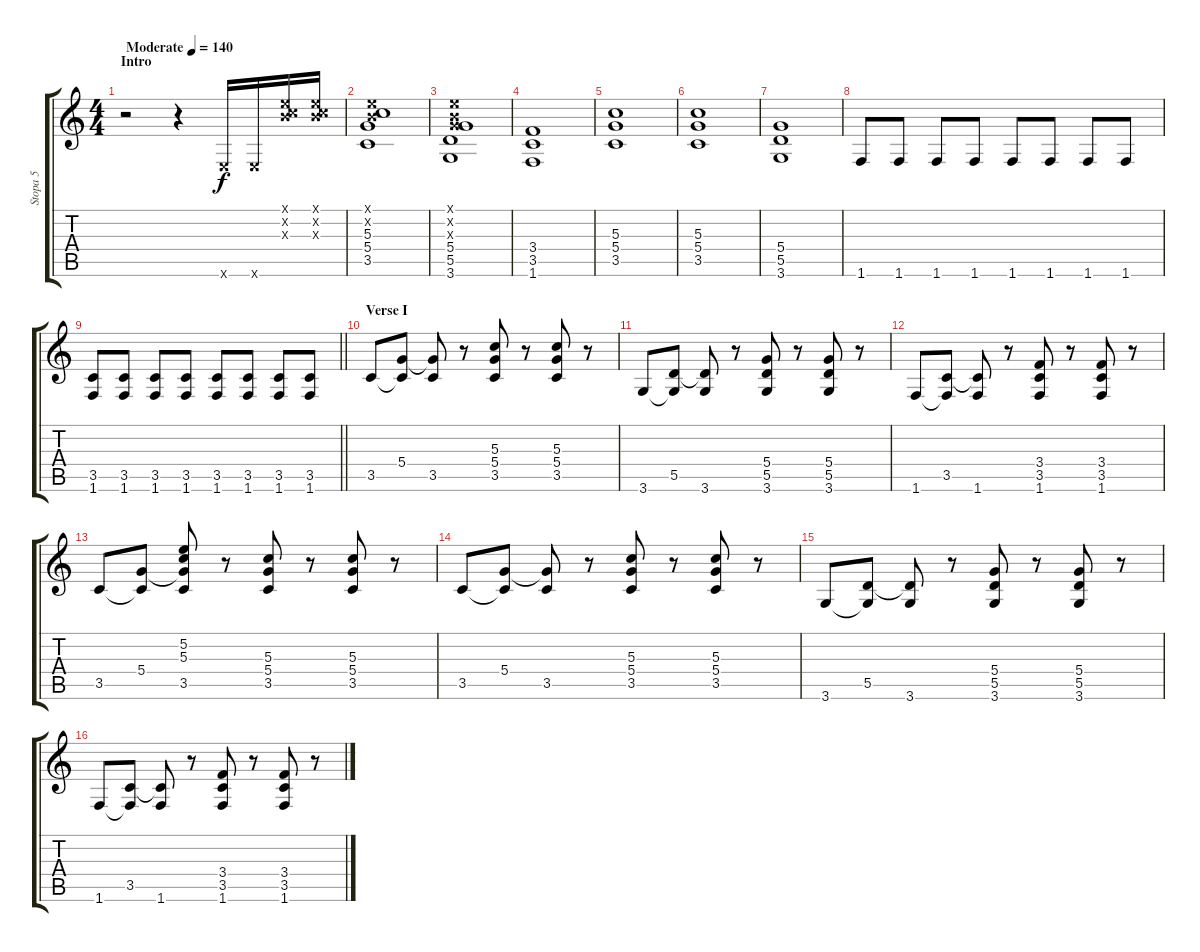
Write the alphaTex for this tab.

\track ("Stopa 5" "Stopa 5") {instrument electricguitarclean}
\staff {score tabs}
\tuning (E4 B3 G3 D3 A2 E2) {hide}
\ts (4 4)
\section ("" "Intro")
\tempo (140 "Moderate")
\clef g2
\ks c
r.2{dy f instrument electricguitarclean} r.4 0.6{x}.16 0.6{x}.16 (0.1{x} 0.2{x} 5.3{x}).16 (0.1{x} 0.2{x} 5.3{x}).16 |
(0.1{x} 0.2{x} 5.3 5.4 3.5).1 |
(0.1{x} 0.2{x} 0.3{x} 5.4 5.5 3.6).1 |
(3.4 3.5 1.6).1 |
(5.3 5.4 3.5).1 |
(5.3 5.4 3.5).1 |
(5.4 5.5 3.6).1 |
1.6.8{volume 0} 1.6.8{volume 13} 1.6.8 1.6.8 1.6.8 1.6.8 1.6.8 1.6.8 |
\barLineRight lightlight
(3.5 1.6).8 (3.5 1.6).8 (3.5 1.6).8 (3.5 1.6).8 (3.5 1.6).8 (3.5 1.6).8 (3.5 1.6).8 (3.5 1.6).8 |
\section ("" "Verse I")
3.5.8 (5.4 3.5{t}).8 (5.4{t} 3.5).8 r.8 (5.3 5.4 3.5).8 r.8 (5.3 5.4 3.5).8 r.8 |
3.6.8 (5.5 3.6{t}).8 (5.5{t} 3.6).8 r.8 (5.4 5.5 3.6).8 r.8 (5.4 5.5 3.6).8 r.8 |
1.6.8 (3.5 1.6{t}).8 (3.5{t} 1.6).8 r.8 (3.4 3.5 1.6).8 r.8 (3.4 3.5 1.6).8 r.8 |
3.5.8 (5.4 3.5{t}).8 (5.2 5.3 5.4{t} 3.5).8 r.8 (5.3 5.4 3.5).8 r.8 (5.3 5.4 3.5).8 r.8 |
3.5.8 (5.4 3.5{t}).8 (5.4{t} 3.5).8 r.8 (5.3 5.4 3.5).8 r.8 (5.3 5.4 3.5).8 r.8 |
3.6.8 (5.5 3.6{t}).8 (5.5{t} 3.6).8 r.8 (5.4 5.5 3.6).8 r.8 (5.4 5.5 3.6).8 r.8 |
1.6.8 (3.5 1.6{t}).8 (3.5{t} 1.6).8 r.8 (3.4 3.5 1.6).8 r.8 (3.4 3.5 1.6).8 r.8
